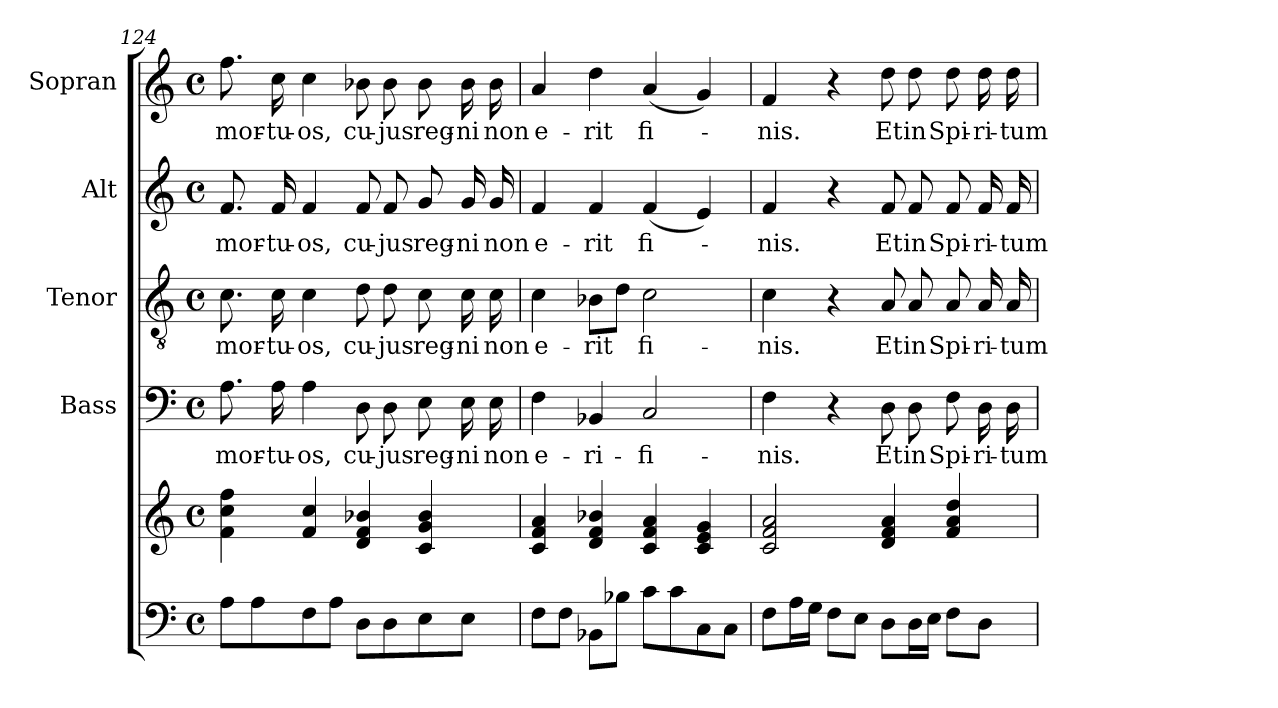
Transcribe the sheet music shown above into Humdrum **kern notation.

**kern	**kern	**kern	**text	**kern	**text	**kern	**text	**kern	**text
*part5	*part5	*part4	*part4	*part3	*part3	*part2	*part2	*part1	*part1
*staff6	*staff5	*staff4	*staff4	*staff3	*staff3	*staff2	*staff2	*staff1	*staff1
*	*	*I"Bass	*	*I"Tenor	*	*I"Alt	*	*I"Sopran	*
*	*	*I'B.	*	*I'T.	*	*I'A.	*	*I'S.	*
!!LO:PB:g=z
*clefF4	*clefG2	*clefF4	*	*clefGv2	*	*clefG2	*	*clefG2	*
*k[]	*k[]	*k[]	*	*k[]	*	*k[]	*	*k[]	*
*C:	*C:	*C:	*	*C:	*	*C:	*	*C:	*
*M4/4	*M4/4	*M4/4	*	*M4/4	*	*M4/4	*	*M4/4	*
*met(c)	*met(c)	*met(c)	*	*met(c)	*	*met(c)	*	*met(c)	*
=124	=124	=124	=124	=124	=124	=124	=124	=124	=124
!	!	!	!LO:LY:b	!	!LO:LY:b	!	!LO:LY:b	!	!LO:LY:b
8A\L	4f\ 4cc\ 4ff\	8.A\	mor-	8.c\	mor-	8.f/	mor-	8.ff\	mor-
8A\	.	.	.	.	.	.	.	.	.
!	!	!	!LO:LY:b	!	!LO:LY:b	!	!LO:LY:b	!	!LO:LY:b
.	.	16A\	-tu-	16c\	-tu-	16f/	-tu-	16cc\	-tu-
!	!	!	!LO:LY:b	!	!LO:LY:b	!	!LO:LY:b	!	!LO:LY:b
8F\	4f/ 4cc/	4A\	-os,	4c\	-os,	4f/	-os,	4cc\	-os,
8A\J	.	.	.	.	.	.	.	.	.
!	!	!	!LO:LY:b	!	!LO:LY:b	!	!LO:LY:b	!	!LO:LY:b
8D\L	4d/ 4f/ 4b-X/	8D\	cu-	8d\	cu-	8f/	cu-	8b-X\	cu-
!	!	!	!LO:LY:b	!	!LO:LY:b	!	!LO:LY:b	!	!LO:LY:b
8D\	.	8D\	-jus	8d\	-jus	8f/	-jus	8b-\	-jus
!	!	!	!LO:LY:b	!	!LO:LY:b	!	!LO:LY:b	!	!LO:LY:b
8E\	4c/ 4g/ 4b-/	8E\	reg-	8c\	reg-	8g/	reg-	8b-\	reg-
!	!	!	!LO:LY:b	!	!LO:LY:b	!	!LO:LY:b	!	!LO:LY:b
8E\J	.	16E\	-ni	16c\	-ni	16g/	-ni	16b-\	-ni
!	!	!	!LO:LY:b	!	!LO:LY:b	!	!LO:LY:b	!	!LO:LY:b
.	.	16E\	non	16c\	non	16g/	non	16b-\	non
=125	=125	=125	=125	=125	=125	=125	=125	=125	=125
!	!	!	!LO:LY:b	!	!LO:LY:b	!	!LO:LY:b	!	!LO:LY:b
8F\L	4c/ 4f/ 4a/	4F\	e-	4c\	e-	4f/	e-	4a/	e-
8F\J	.	.	.	.	.	.	.	.	.
!	!	!	!LO:LY:b	!	!LO:LY:b	!	!LO:LY:b	!	!LO:LY:b
8BB-X\L	4d/ 4f/ 4b-X/	4BB-X/	-ri-	8B-X\L	-rit	4f/	-rit	4dd\	-rit
8B-X\J	.	.	.	8d\J	.	.	.	.	.
!	!	!	!LO:LY:b	!	!LO:LY:b	!	!LO:LY:b	!	!LO:LY:b
8c\L	4c/ 4f/ 4a/	2C/	-fi-	2c\	fi-	(<4f/	fi-	(<4a/	fi-
8c\	.	.	.	.	.	.	.	.	.
8C\	4c/ 4e/ 4g/	.	.	.	.	4e/)	.	4g/)	.
8C\J	.	.	.	.	.	.	.	.	.
=126	=126	=126	=126	=126	=126	=126	=126	=126	=126
!	!	!	!LO:LY:b	!	!LO:LY:b	!	!LO:LY:b	!	!LO:LY:b
8F\L	2c/ 2f/ 2a/	4F\	-nis.	4c\	-nis.	4f/	-nis.	4f/	-nis.
16A\L	.	.	.	.	.	.	.	.	.
16G\JJ	.	.	.	.	.	.	.	.	.
8F\L	.	4r	.	4r	.	4r	.	4r	.
8E\J	.	.	.	.	.	.	.	.	.
!	!	!	!LO:LY:b	!	!LO:LY:b	!	!LO:LY:b	!	!LO:LY:b
8D\L	4d/ 4f/ 4a/	8D\	Et	8A/	Et	8f/	Et	8dd\	Et
!	!	!	!LO:LY:b	!	!LO:LY:b	!	!LO:LY:b	!	!LO:LY:b
16D\L	.	8D\	in	8A/	in	8f/	in	8dd\	in
16E\JJ	.	.	.	.	.	.	.	.	.
!	!	!	!LO:LY:b	!	!LO:LY:b	!	!LO:LY:b	!	!LO:LY:b
8F\L	4f/ 4a/ 4dd/	8F\	Spi-	8A/	Spi-	8f/	Spi-	8dd\	Spi-
!	!	!	!LO:LY:b	!	!LO:LY:b	!	!LO:LY:b	!	!LO:LY:b
8D\J	.	16D\	-ri-	16A/	-ri-	16f/	-ri-	16dd\	-ri-
!	!	!	!LO:LY:b	!	!LO:LY:b	!	!LO:LY:b	!	!LO:LY:b
.	.	16D\	-tum	16A/	-tum	16f/	-tum	16dd\	-tum
=	=	=	=	=	=	=	=	=	=
*-	*-	*-	*-	*-	*-	*-	*-	*-	*-
